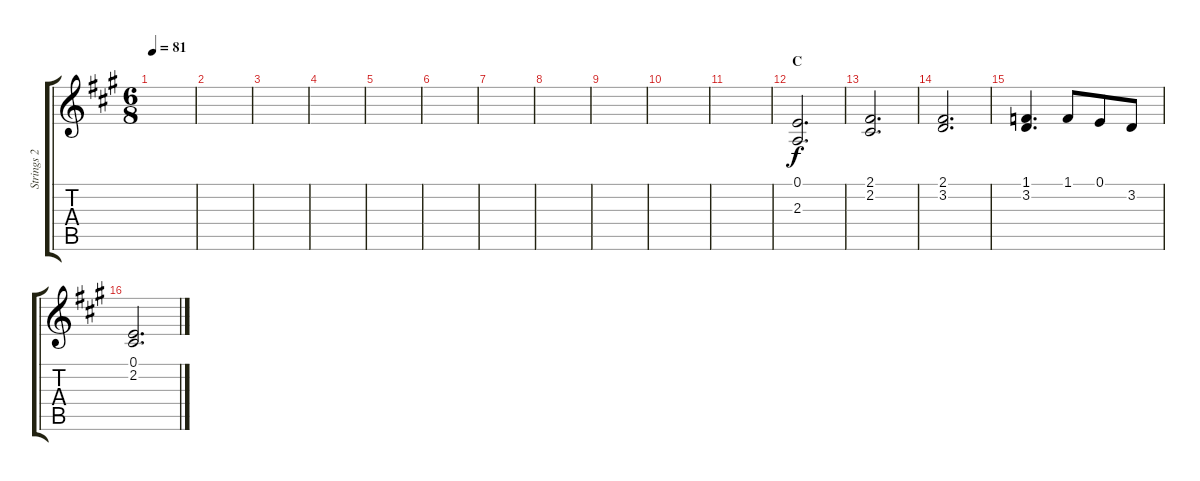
\track ("Strings 2" "Strings 2") {instrument stringensemble1}
\staff {score tabs}
\tuning (E4 B3 G3 D3 A2 E2) {hide}
\ts (6 8)
\tempo 81
\clef g2
\ks a
|
|
|
|
|
|
|
|
|
|
|
\section ("" "C")
(0.1 2.3).2{d} |
(2.1 2.2).2{d} |
(2.1 3.2).2{d} |
(1.1 3.2).4{d} 1.1.8 0.1.8 3.2.8 |
(0.1 2.2).2{d}
